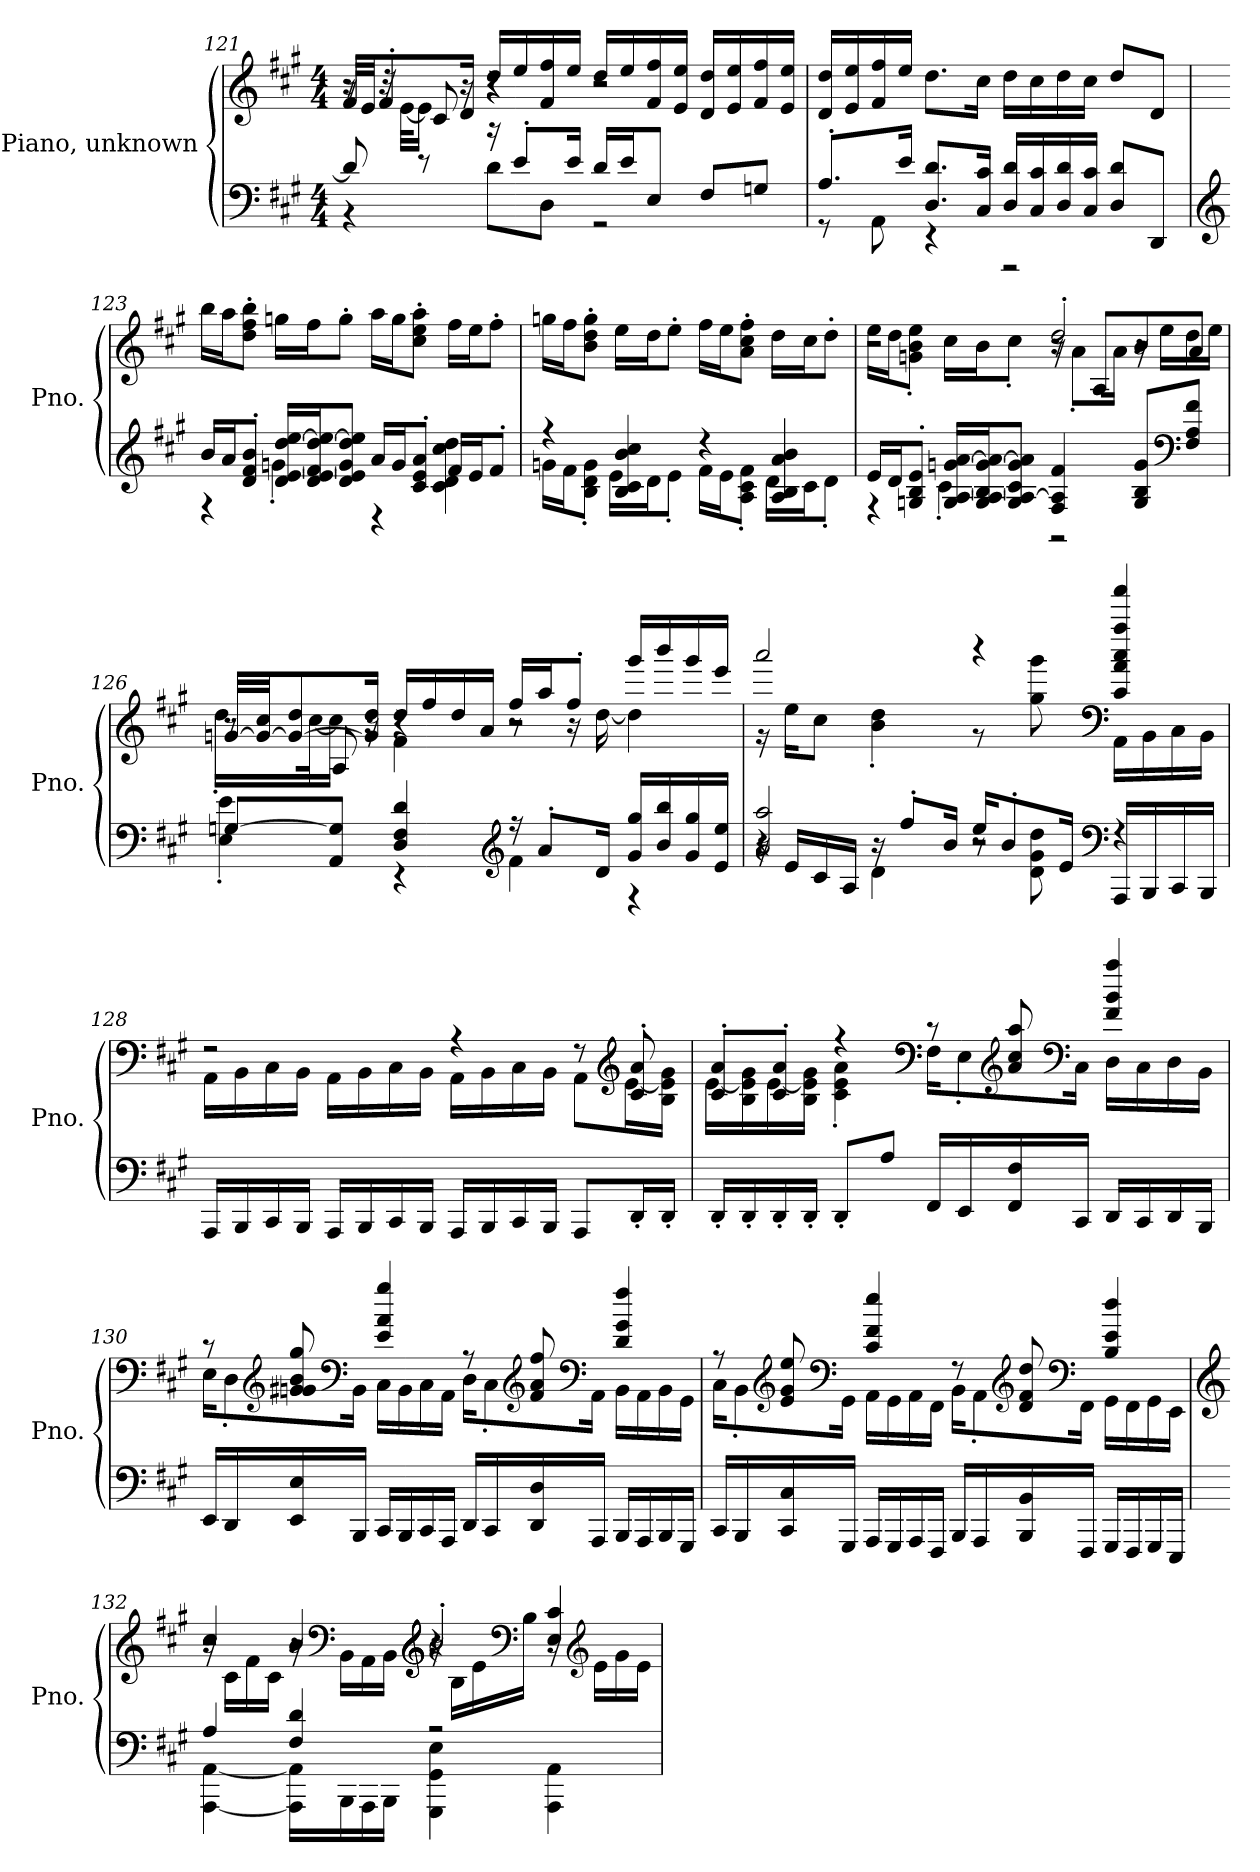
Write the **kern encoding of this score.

**kern	**kern
*part1	*part1
*staff2	*staff1
*I"Piano, unknown	*
*I'Pno.	*
!!LO:PB:g=z
*clefF4	*clefG2
*k[f#c#g#]	*k[f#c#g#]
*M4/4	*M4/4
=121	=121
*^	*^
*	*	*	*^
8d/]	4r	32f#/LLL	16r	8r
.	.	32e/JJ	.	.
.	.	8f#'/	32r	.
.	.	.	[32e\KLL	.
8r	.	.	16e\JJ]	8c#/
.	.	16d/Jk	16r	.
16r	8d\L	16dd/LL	4r	4r
8e'/L	.	16ee/	.	.
.	8D\J	16f#/ 16ff#/	.	.
16e/Jk	.	16ee/JJ	.	.
16d/LL	2r	16dd/LL	2r	2r
16e/J	.	16ee/	.	.
8E/J	.	16f#/ 16ff#/	.	.
.	.	16e/ 16ee/JJ	.	.
8F#/L	.	16d/ 16dd/LL	.	.
.	.	16e/ 16ee/	.	.
8Gn/J	.	16f#/ 16ff#/	.	.
.	.	16e/ 16ee/JJ	.	.
*	*	*v	*v	*v
=122	=122	=122
8.A'/L	8r	16d/ 16dd/LL
.	.	16e/ 16ee/
.	8AA\	16f#/ 16ff#/
16e/Jk	.	16ee/JJ
8.D/ 8.d/L	4r	8.dd\L
16C#/ 16c#/Jk	.	16cc#\Jk
16D/ 16d/LL	2r	16dd\LL
16C#/ 16c#/	.	16cc#\
16D/ 16d/	.	16dd\
16C#/ 16c#/JJ	.	16cc#\JJ
8D/ 8d/L	.	8dd/L
8DD/J	.	8d/J
!!LO:LB:g=z
=123	=123	=123
*clefG2	*	*
16b/LL	4r	16bb\LL
16a/J	.	16aa\J
8d/' 8f#/' 8b/'J	.	8dd\' 8ff#\' 8bb\'J
[16d/ [16e/ [16dd/ [16ee/LL	4gn'\	16ggn\LL
16d/_ 16e/_ 16f#/ 16dd/_ 16ee/_J	.	16ff#\J
8d/] 8e/] 8g/ 8dd/] 8ee/]J	.	8gg'\J
16a/LL	4r	16aa\LL
16g/J	.	16gg\J
8c#/' 8e/' 8a/'J	.	8cc#\' 8ee\' 8aa\'J
16f#/LL	4c#\ 4d\ 4cc#\ 4dd\	16ff#\LL
16e/J	.	16ee\J
8f#'/J	.	8ff#'\J
=124	=124	=124
4r	16gn\LL	16ggn\LL
.	16f#\J	16ff#\J
.	8B\' 8d\' 8g\'J	8b\' 8dd\' 8gg\'J
4B/ 4c#/ 4b/ 4cc#/	16e\LL	16ee\LL
.	16d\J	16dd\J
.	8e'\J	8ee'\J
4r	16f#\LL	16ff#\LL
.	16e\J	16ee\J
.	8A\' 8c#\' 8f#\'J	8a\' 8cc#\' 8ff#\'J
4A/ 4B/ 4a/ 4b/	16d\LL	16dd\LL
.	16c#\J	16cc#\J
.	8d'\J	8dd'\J
!!LO:LB:g=z
=125	=125	=125
*	*	*^
*	*	*	*^
16e/LL	4r	2r	16ee\LL	2r
16d/J	.	.	16dd\J	.
8Gn/' 8B/' 8e/'J	.	.	8gn\' 8b\' 8ee\'J	.
[16G/ [16A/ [16gn/ [16a/LL	4c#'\	.	16cc#\LL	.
16G/_ 16A/_ 16B/ 16g/_ 16a/_J	.	.	16b\J	.
8G/] 8A/_ 8c#/ 8g/] 8a/]J	.	.	8cc#'\J	.
4F#/ 4A/] 4f#/	2r	2dd'/	16r	8r
.	.	.	8a'\L	.
.	.	.	.	8A/L
.	.	.	16a\Jk	.
8G/ 8B/ 8g/L	.	.	16r	8b/
.	.	.	16ee\LL	.
*clefF4	*	*	*	*
8F#/ 8A/ 8f#/J	.	.	16dd\	8a/J
.	.	.	16ee\JJ	.
!!LO:LB:g=z	!!	!!
=126	=126	=126	=126	=126
[8Gn/L	4E\' 4e\'	[32gn/LLL	16.dd'\LL	8r
.	.	32g/_ 32cc#/JJ	.	.
.	.	8g/_ 8dd/	.	.
.	.	.	[32cc#\K	.
8AA/ 8G/]J	.	.	16cc#\JJ]	8A/
.	.	16g/] 16dd/Jk	16r	.
4D/ 4F#/ 4d/	4r	16dd/LL	4f#\	4r
.	.	16ff#/	.	.
.	.	16dd/	.	.
.	.	16a/JJ	.	.
*clefG2	*	*	*	*
16r	4f#\	16ff#/LL	8r	2r
8a'/L	.	16aa/J	.	.
.	.	8ff#'/J	16r	.
16d/Jk	.	.	[16dd\	.
16g#/ 16gg#/LL	4r	16ggg#/LL	4dd\]	.
16b/ 16bb/	.	16bbb/	.	.
16g#/ 16gg#/	.	16ggg#/	.	.
16e/ 16ee/JJ	.	16eee/JJ	.	.
*	*	*	*v	*v
=127	=127	=127	=127
*	*^	*	*
2a/ 2aa/	4r	16r	2aaa/	16r
.	.	16e/LL	.	16ee\KL
.	.	16c#/	.	8cc#\J
.	.	16A/JJ	.	.
.	4d\	16r	.	4b\' 4dd\'
.	.	8ff#'/L	.	.
.	.	16b/Jk	.	.
2r	8r	16ee/KL	4r	8r
.	.	8b'/	.	.
.	8d\ 8g#\ 8dd\	.	.	8gg#\ 8ggg#\
.	.	16e/Jk	.	.
*clefF4	*	*	*clefF4	*
.	4r	16AAA/LL	4c#/ 4a/ 4cc#/ 4aa/ 4aaa/	16AA\LL
.	.	16BBB/	.	16BB\
.	.	16CC#/	.	16C#\
.	.	16BBB/JJ	.	16BB\JJ
*v	*v	*v	*	*
!!LO:LB:g=z	!!
=128	=128	=128
16AAA/LL	2r	16AA\LL
16BBB/	.	16BB\
16CC#/	.	16C#\
16BBB/JJ	.	16BB\JJ
16AAA/LL	.	16AA\LL
16BBB/	.	16BB\
16CC#/	.	16C#\
16BBB/JJ	.	16BB\JJ
16AAA/LL	4r	16AA\LL
16BBB/	.	16BB\
16CC#/	.	16C#\
16BBB/JJ	.	16BB\JJ
8AAA/L	8r	8AA\L
*	*clefG2	*
16DD'/L	8c#/' 8a/'	[16e\L
16DD'/JJ	.	16B\ 16e\] 16g#\JJ
!!LO:LB:g=z	!!
=129	=129	=129
16DD'/LL	8c#/' 8a/'L	[16e\LL
16DD'/	.	16B\ 16e\] 16g#\
16DD'/	8c#/' 8a/'J	[16e\
16DD'/JJ	.	16B\ 16e\] 16g#\JJ
8DD'/L	4r	4c#\' 4e\' 4a\'
8A/J	.	.
*	*clefF4	*
16FF#/LL	8r	16F#\KL
16EE/	.	8E'\
*	*clefG2	*
16FF#/ 16F#/	8a/ 8cc#/ 8aa/	.
*	*clefF4	*
16CC#/JJ	.	16C#\Jk
16DD/LL	4f#/ 4b/ 4aa/	16D\LL
16CC#/	.	16C#\
16DD/	.	16D\
16BBB/JJ	.	16BB\JJ
!!LO:PB:g=z	!!
=130	=130	=130
16EE/LL	8r	16E\KL
16DD/	.	8D'\
*	*clefG2	*
16EE/ 16E/	8gn/ 8g#X/ 8b/ 8gg#/	.
*	*clefF4	*
16BBB/JJ	.	16BB\Jk
16CC#/LL	4e/ 4a/ 4gg#/	16C#\LL
16BBB/	.	16BB\
16CC#/	.	16C#\
16AAA/JJ	.	16AA\JJ
16DD/LL	8r	16D\KL
16CC#/	.	8C#'\
*	*clefG2	*
16DD/ 16D/	8f#/ 8a/ 8ff#/	.
*	*clefF4	*
16AAA/JJ	.	16AA\Jk
16BBB/LL	4d/ 4g#/ 4ff#/	16BB\LL
16AAA/	.	16AA\
16BBB/	.	16BB\
16GGG#/JJ	.	16GG#\JJ
!!LO:LB:g=z	!!
=131	=131	=131
16CC#/LL	8r	16C#\KL
16BBB/	.	8BB'\
*	*clefG2	*
16CC#/ 16C#/	8e/ 8g#/ 8ee/	.
*	*clefF4	*
16GGG#/JJ	.	16GG#\Jk
16AAA/LL	4c#/ 4f#/ 4ee/	16AA\LL
16GGG#/	.	16GG#\
16AAA/	.	16AA\
16FFF#/JJ	.	16FF#\JJ
16BBB/LL	8r	16BB\KL
16AAA/	.	8AA'\
*	*clefG2	*
16BBB/ 16BB/	8d/ 8f#/ 8dd/	.
*	*clefF4	*
16FFF#/JJ	.	16FF#\Jk
16GGG#/LL	4B/ 4e/ 4dd/	16GG#\LL
16FFF#/	.	16FF#\
16GGG#/	.	16GG#\
16EEE/JJ	.	16EE\JJ
*	*v	*v
!!LO:LB:g=z
=132	=132
*	*clefG2
*^	*^
*	*	*	*^
4A/	[4AAA\ [4AA\	4cc#/	16r	2r
.	.	.	16c#\LL	.
.	.	.	16f#\	.
.	.	.	16c#\JJ	.
4F#/ 4d/	16AAA\] 16AA\]LL	4b/	16r	.
*	*	*clefF4	*	*
.	16BBB\	.	16BB\LL	.
.	16AAA\	.	16AA\	.
.	16BBB\JJ	.	16BB\JJ	.
*	*	*clefG2	*	*
2r	4GGG#\ 4GG#\ 4E\	2b'/	16r	4r
.	.	.	16B\LL	.
.	.	.	16e\	.
*	*	*clefF4	*	*
.	.	.	16B\JJ	.
.	4AAA\ 4AA\	.	16r	4E/ 4c#/
*	*	*clefG2	*	*
.	.	.	16e\LL	.
.	.	.	16g#\	.
.	.	.	16e\JJ	.
*v	*v	*	*	*
*	*v	*v	*v
=	=
*-	*-
